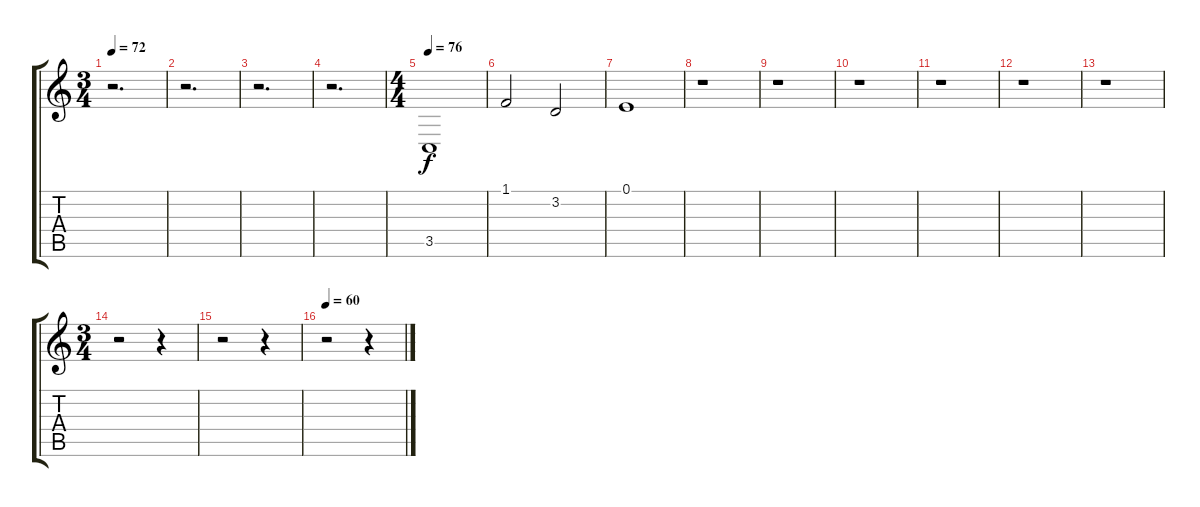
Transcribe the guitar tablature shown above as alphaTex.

\track "" {instrument churchorgan}
\staff {score tabs}
\tuning (E4 B3 G3 D3 A2 E2) {hide}
\ts (3 4)
\tempo 72
\clef g2
\ks c
r.2{d dy f} |
r.2{d} |
r.2{d} |
r.2{d} |
\ts (4 4)
\tempo 76
3.5.1 |
1.1.2 3.2.2 |
0.1.1 |
r.1 |
r.1 |
r.1 |
r.1 |
r.1 |
r.1 |
\ts (3 4)
r.2 r.4 |
r.2 r.4 |
\tempo 60
r.2 r.4
